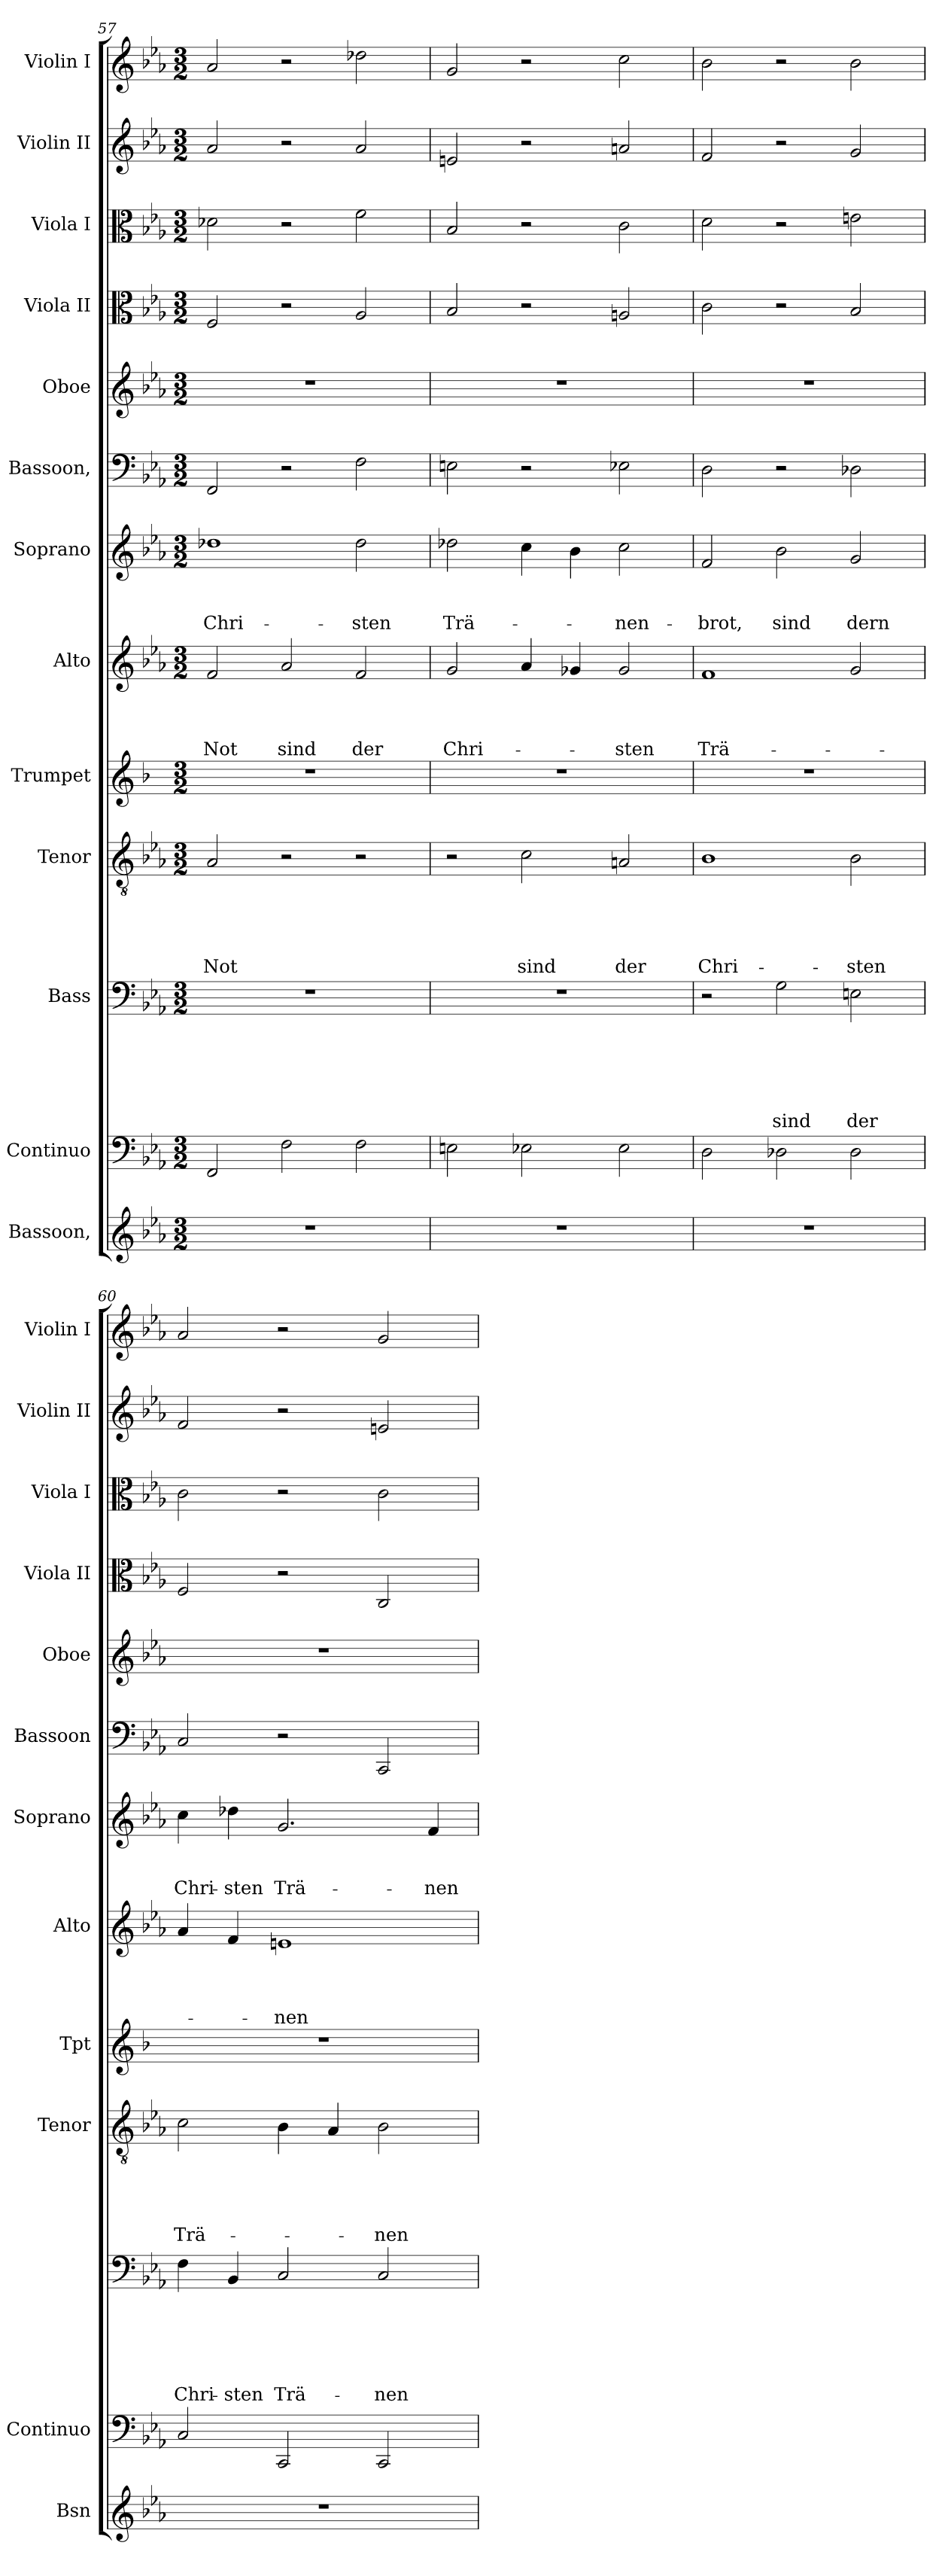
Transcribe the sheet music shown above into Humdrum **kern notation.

**kern	**kern	**kern	**text	**text	**text	**text	**text	**text	**kern	**text	**text	**text	**text	**text	**kern	**kern	**text	**text	**text	**text	**kern	**text	**text	**text	**kern	**kern	**kern	**kern	**kern	**kern
*part13	*part12	*part11	*part11	*part11	*part11	*part11	*part11	*part11	*part10	*part10	*part10	*part10	*part10	*part10	*part9	*part8	*part8	*part8	*part8	*part8	*part7	*part7	*part7	*part7	*part6	*part5	*part4	*part3	*part2	*part1
*staff13	*staff12	*staff11	*staff11	*staff11	*staff11	*staff11	*staff11	*staff11	*staff10	*staff10	*staff10	*staff10	*staff10	*staff10	*staff9	*staff8	*staff8	*staff8	*staff8	*staff8	*staff7	*staff7	*staff7	*staff7	*staff6	*staff5	*staff4	*staff3	*staff2	*staff1
*I"Bassoon,	*I"Continuo	*I"Bass	*	*	*	*	*	*	*I"Tenor	*	*	*	*	*	*I"Trumpet	*I"Alto	*	*	*	*	*I"Soprano	*	*	*	*I"Bassoon,	*I"Oboe	*I"Viola II	*I"Viola I	*I"Violin II	*I"Violin I
*I'Bsn	*I'Continuo	*	*	*	*	*	*	*	*I'Tenor	*	*	*	*	*	*I'Tpt	*I'Alto	*	*	*	*	*I'Soprano	*	*	*	*I'Bassoon	*I'Oboe	*I'Viola II	*I'Viola I	*I'Violin II	*I'Violin I
*clefG2	*clefF4	*clefF4	*	*	*	*	*	*	*clefGv2	*	*	*	*	*	*clefG2	*clefG2	*	*	*	*	*clefG2	*	*	*	*clefF4	*clefG2	*clefC3	*clefC3	*clefG2	*clefG2
*	*	*	*	*	*	*	*	*	*	*	*	*	*	*	*ITrd1c2	*	*	*	*	*	*	*	*	*	*	*	*	*	*	*
*k[b-e-a-]	*k[b-e-a-]	*k[b-e-a-]	*	*	*	*	*	*	*k[b-e-a-]	*	*	*	*	*	*k[b-e-a-]	*k[b-e-a-]	*	*	*	*	*k[b-e-a-]	*	*	*	*k[b-e-a-]	*k[b-e-a-]	*k[b-e-a-]	*k[b-e-a-]	*k[b-e-a-]	*k[b-e-a-]
*E-:	*E-:	*E-:	*	*	*	*	*	*	*E-:	*	*	*	*	*	*E-:	*E-:	*	*	*	*	*E-:	*	*	*	*E-:	*E-:	*E-:	*E-:	*E-:	*E-:
*M3/2	*M3/2	*M3/2	*	*	*	*	*	*	*M3/2	*	*	*	*	*	*M3/2	*M3/2	*	*	*	*	*M3/2	*	*	*	*M3/2	*M3/2	*M3/2	*M3/2	*M3/2	*M3/2
=57	=57	=57	=57	=57	=57	=57	=57	=57	=57	=57	=57	=57	=57	=57	=57	=57	=57	=57	=57	=57	=57	=57	=57	=57	=57	=57	=57	=57	=57	=57
!	!	!	!	!	!	!	!	!	!	!	!	!	!	!LO:LY:b	!	!	!	!	!	!LO:LY:b	!	!	!	!LO:LY:b	!	!	!	!	!	!
1.r	2FF/	1.r	.	.	.	.	.	.	2A-/	.	.	.	.	Not	1.r	2f/	.	.	.	Not	1dd-X	.	.	Chri-	2FF/	1.r	2F/	2d-X\	2a-/	2a-/
!	!	!	!	!	!	!	!	!	!	!	!	!	!	!	!	!	!	!	!	!LO:LY:b	!	!	!	!	!	!	!	!	!	!
.	2F\	.	.	.	.	.	.	.	2r	.	.	.	.	.	.	2a-/	.	.	.	sind	.	.	.	.	2r	.	2r	2r	2r	2r
!	!	!	!	!	!	!	!	!	!	!	!	!	!	!	!	!	!	!	!	!LO:LY:b	!	!	!	!LO:LY:b	!	!	!	!	!	!
.	2F\	.	.	.	.	.	.	.	2r	.	.	.	.	.	.	2f/	.	.	.	der	2dd-\	.	.	-sten	2F\	.	2A-/	2f\	2a-/	2dd-X\
=58	=58	=58	=58	=58	=58	=58	=58	=58	=58	=58	=58	=58	=58	=58	=58	=58	=58	=58	=58	=58	=58	=58	=58	=58	=58	=58	=58	=58	=58	=58
!	!	!	!	!	!	!	!	!	!	!	!	!	!	!	!	!	!	!	!	!LO:LY:b	!	!	!	!LO:LY:b	!	!	!	!	!	!
1.r	2En\	1.r	.	.	.	.	.	.	2r	.	.	.	.	.	1.r	2g/	.	.	.	Chri-	2dd-X\	.	.	Trä-	2En\	1.r	2B-/	2B-/	2en/	2g/
!	!	!	!	!	!	!	!	!	!	!	!	!	!	!LO:LY:b	!	!	!	!	!	!	!	!	!	!	!	!	!	!	!	!
.	2E-X\	.	.	.	.	.	.	.	2c\	.	.	.	.	sind	.	4a-/	.	.	.	.	4cc\	.	.	.	2r	.	2r	2r	2r	2r
.	.	.	.	.	.	.	.	.	.	.	.	.	.	.	.	4g-X/	.	.	.	.	4b-\	.	.	.	.	.	.	.	.	.
!	!	!	!	!	!	!	!	!	!	!	!	!	!	!LO:LY:b	!	!	!	!	!	!LO:LY:b	!	!	!	!LO:LY:b	!	!	!	!	!	!
.	2E-\	.	.	.	.	.	.	.	2An/	.	.	.	.	der	.	2g-/	.	.	.	-sten	2cc\	.	.	-nen-	2E-X\	.	2An/	2c\	2an/	2cc\
!!LO:PB:g=z
=59	=59	=59	=59	=59	=59	=59	=59	=59	=59	=59	=59	=59	=59	=59	=59	=59	=59	=59	=59	=59	=59	=59	=59	=59	=59	=59	=59	=59	=59	=59
!	!	!	!	!	!	!	!	!	!	!	!	!	!	!LO:LY:b	!	!	!	!	!	!LO:LY:b	!	!	!	!LO:LY:b	!	!	!	!	!	!
1.r	2D\	2r	.	.	.	.	.	.	1B-	.	.	.	.	Chri-	1.r	1f	.	.	.	Trä-	2f/	.	.	-brot,	2D\	1.r	2c\	2d\	2f/	2b-\
!	!	!	!	!	!	!	!	!LO:LY:b	!	!	!	!	!	!	!	!	!	!	!	!	!	!	!	!LO:LY:b	!	!	!	!	!	!
.	2D-X\	2G\	.	.	.	.	.	sind	.	.	.	.	.	.	.	.	.	.	.	.	2b-\	.	.	sind	2r	.	2r	2r	2r	2r
!	!	!	!	!	!	!	!	!LO:LY:b	!	!	!	!	!	!LO:LY:b	!	!	!	!	!	!	!	!	!	!LO:LY:b	!	!	!	!	!	!
.	2D-\	2En\	.	.	.	.	.	der	2B-\	.	.	.	.	-sten	.	2g/	.	.	.	.	2g/	.	.	dern	2D-X\	.	2B-/	2en\	2g/	2b-\
=60	=60	=60	=60	=60	=60	=60	=60	=60	=60	=60	=60	=60	=60	=60	=60	=60	=60	=60	=60	=60	=60	=60	=60	=60	=60	=60	=60	=60	=60	=60
!	!	!	!	!	!	!	!	!LO:LY:b	!	!	!	!	!	!LO:LY:b	!	!	!	!	!	!	!	!	!	!LO:LY:b	!	!	!	!	!	!
1.r	2C/	4F\	.	.	.	.	.	Chri-	2c\	.	.	.	.	Trä-	1.r	4a-/	.	.	.	.	4cc\	.	.	Chri-	2C/	1.r	2F/	2c\	2f/	2a-/
!	!	!	!	!	!	!	!	!LO:LY:b	!	!	!	!	!	!	!	!	!	!	!	!	!	!	!	!LO:LY:b	!	!	!	!	!	!
.	.	4BB-/	.	.	.	.	.	-sten	.	.	.	.	.	.	.	4f/	.	.	.	.	4dd-X\	.	.	-sten	.	.	.	.	.	.
!	!	!	!	!	!	!	!	!LO:LY:b	!	!	!	!	!	!	!	!	!	!	!	!LO:LY:b	!	!	!	!LO:LY:b	!	!	!	!	!	!
.	2CC/	2C/	.	.	.	.	.	Trä-	4B-\	.	.	.	.	.	.	1en	.	.	.	-nen-	2.g/	.	.	Trä-	2r	.	2r	2r	2r	2r
.	.	.	.	.	.	.	.	.	4A-/	.	.	.	.	.	.	.	.	.	.	.	.	.	.	.	.	.	.	.	.	.
!	!	!	!	!	!	!	!	!LO:LY:b	!	!	!	!	!	!LO:LY:b	!	!	!	!	!	!	!	!	!	!	!	!	!	!	!	!
.	2CC/	2C/	.	.	.	.	.	-nen-	2B-\	.	.	.	.	-nen-	.	.	.	.	.	.	.	.	.	.	2CC/	.	2C/	2c\	2en/	2g/
!	!	!	!	!	!	!	!	!	!	!	!	!	!	!	!	!	!	!	!	!	!	!	!	!LO:LY:b	!	!	!	!	!	!
.	.	.	.	.	.	.	.	.	.	.	.	.	.	.	.	.	.	.	.	.	4f/	.	.	-nen-	.	.	.	.	.	.
=	=	=	=	=	=	=	=	=	=	=	=	=	=	=	=	=	=	=	=	=	=	=	=	=	=	=	=	=	=	=
*-	*-	*-	*-	*-	*-	*-	*-	*-	*-	*-	*-	*-	*-	*-	*-	*-	*-	*-	*-	*-	*-	*-	*-	*-	*-	*-	*-	*-	*-	*-
